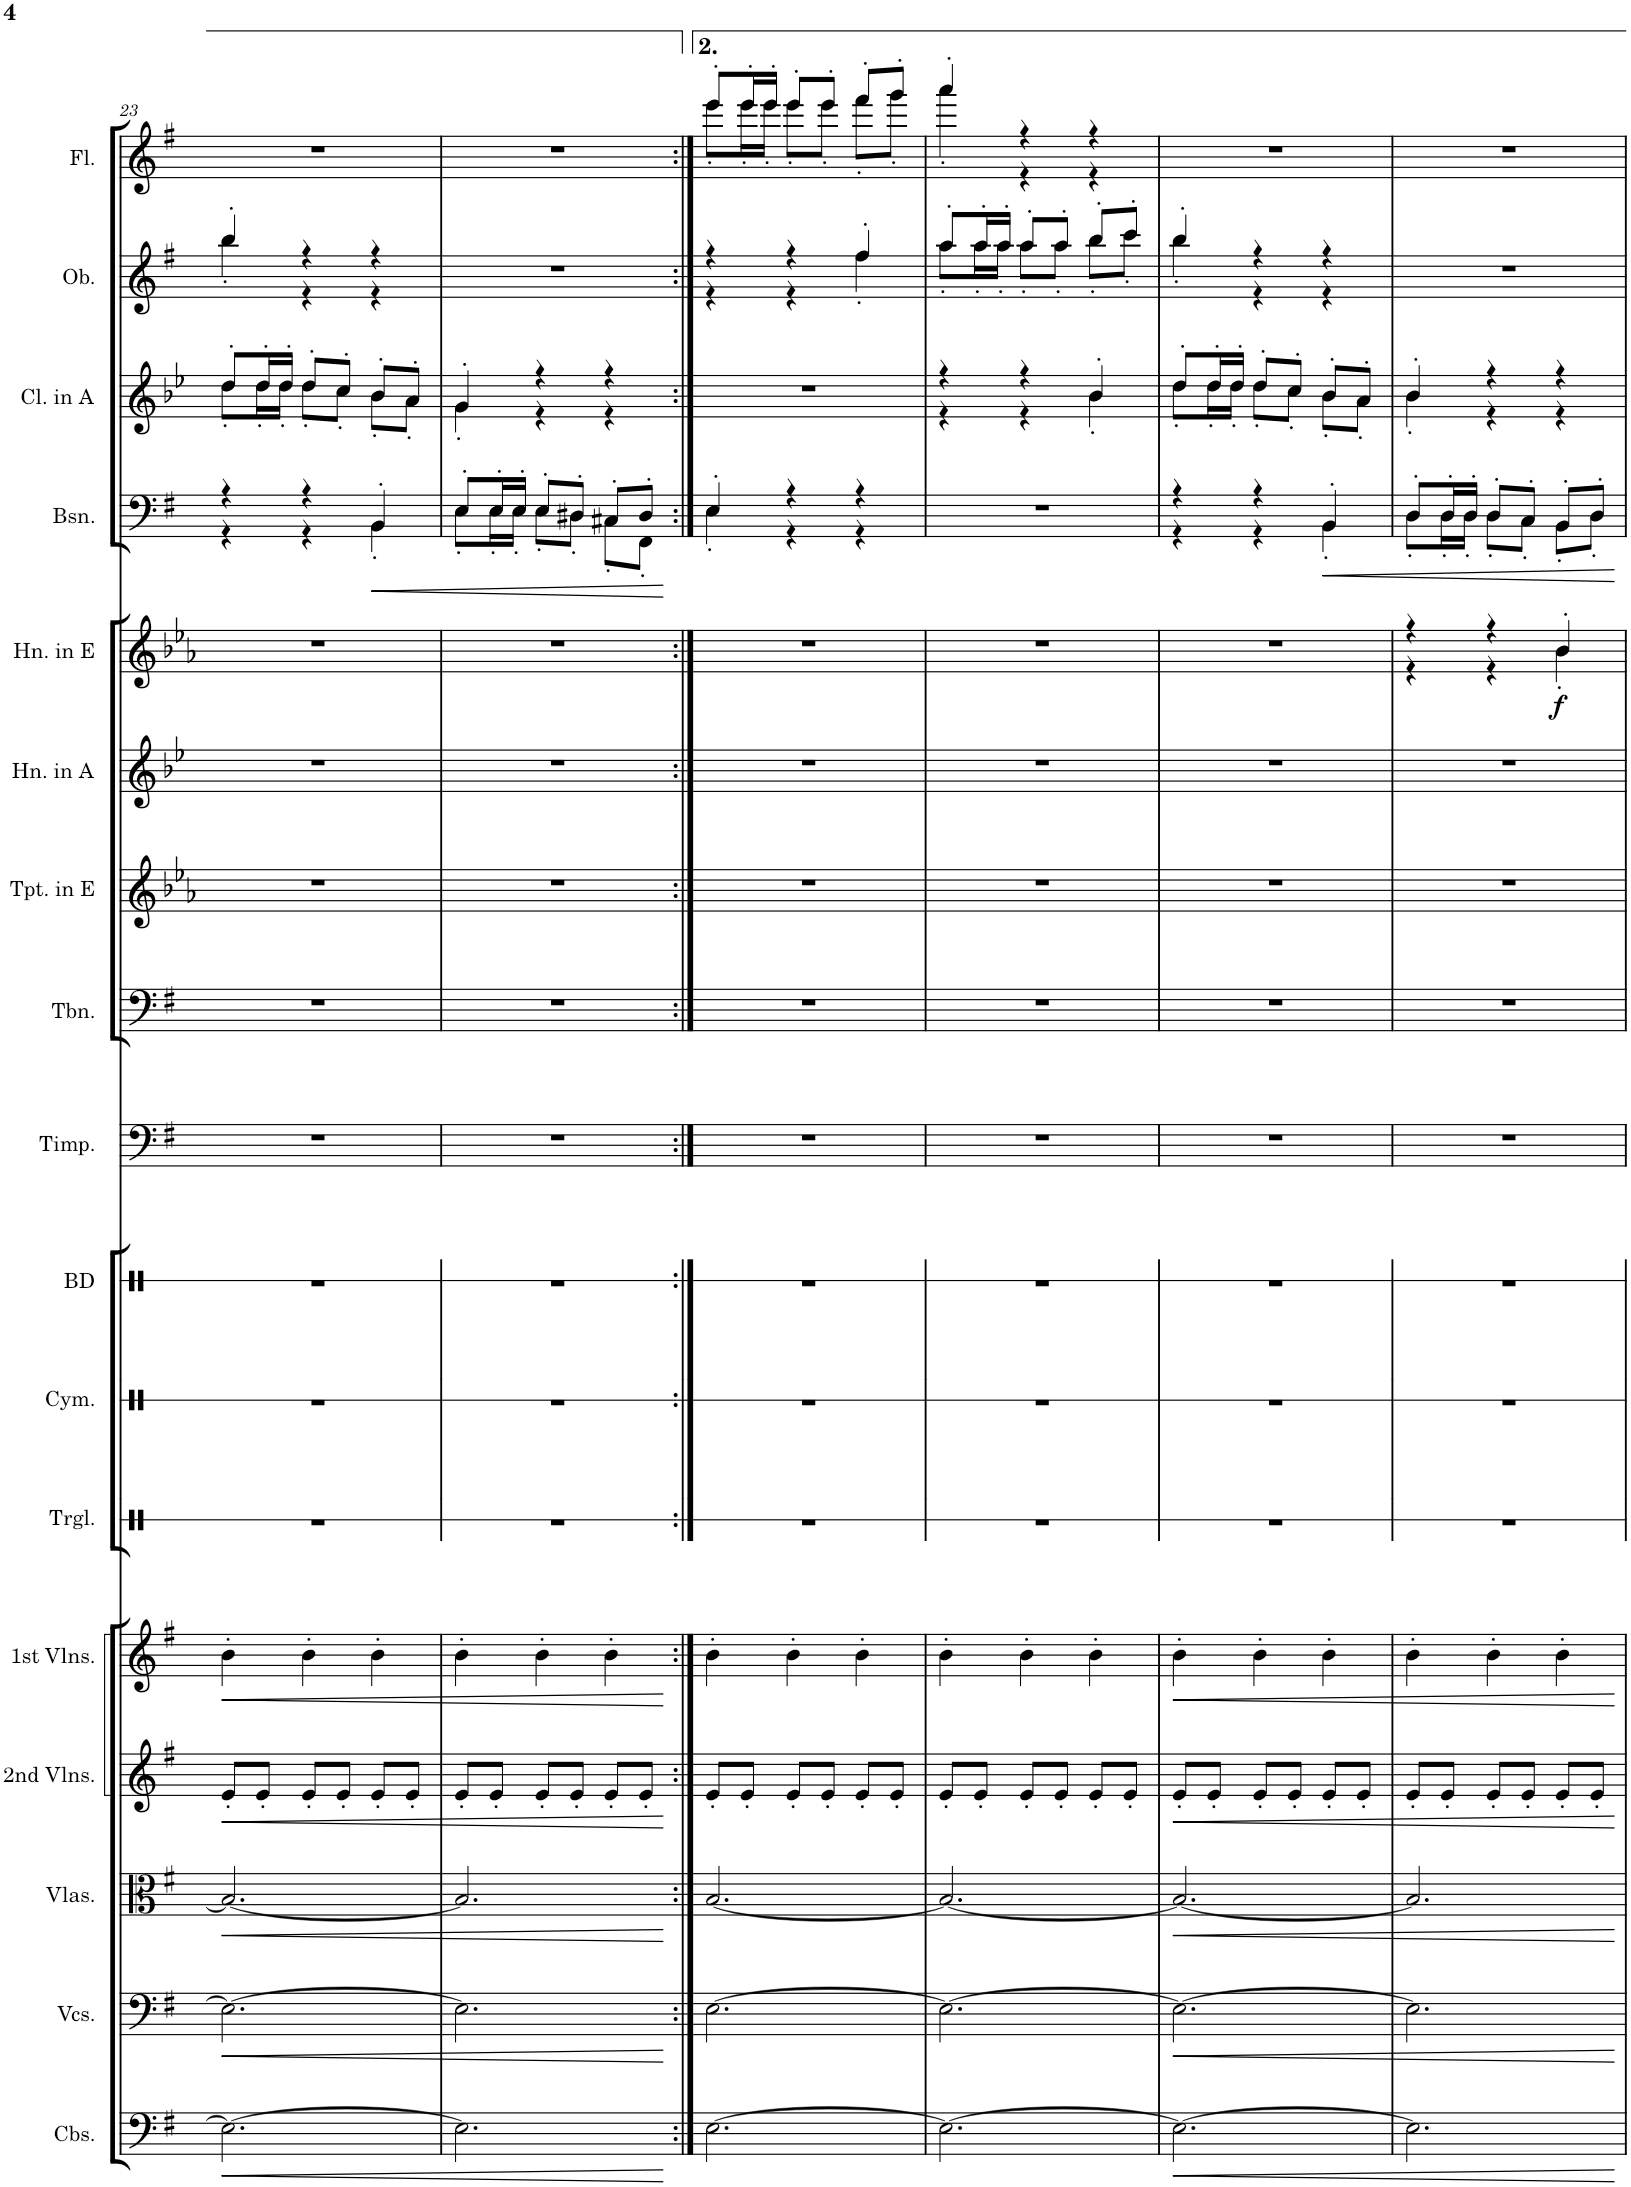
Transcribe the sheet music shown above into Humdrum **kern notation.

**kern	**dynam	**kern	**dynam	**kern	**dynam	**kern	**dynam	**kern	**dynam	**kern	**kern	**kern	**kern	**kern	**kern	**kern	**kern	**dynam	**kern	**dynam	**kern	**kern	**kern
*part17	*part17	*part16	*part16	*part15	*part15	*part14	*part14	*part13	*part13	*part12	*part11	*part10	*part9	*part8	*part7	*part6	*part5	*part5	*part4	*part4	*part3	*part2	*part1
*staff17	*staff17	*staff16	*staff16	*staff15	*staff15	*staff14	*staff14	*staff13	*staff13	*staff12	*staff11	*staff10	*staff9	*staff8	*staff7	*staff6	*staff5	*staff5	*staff4	*staff4	*staff3	*staff2	*staff1
*I"Contrabasses	*	*I"Violoncellos	*	*I"Violas	*	*I"2nd Violins	*	*I"1st Violins	*	*I"Triangle	*I"Cymbals	*I"Bass Drum	*I"Timpani in B and E	*I"Trombones I. II.	*I"Trumpets I. II. in E	*I"Horns III. IV. in A	*I"Horns I. II. in E	*	*I"Bassoons I. II.	*	*I"Clarinets I. II. in A	*I"Oboes I. II.	*I"Flutes I. II.
*I'Cbs.	*	*I'Vcs.	*	*I'Vlas.	*	*I'2nd Vlns.	*	*I'1st Vlns.	*	*I'Trgl.	*I'Cym.	*I'BD	*I'Timp.	*I'Tbn.	*I'Tpt. in E	*I'Hn. in A	*I'Hn. in E	*	*I'Bsn.	*	*I'Cl. in A	*I'Ob.	*I'Fl.
!!LO:PB:g=z
*clefF4	*	*clefF4	*	*clefC3	*	*clefG2	*	*clefG2	*	*clefX	*clefX	*clefX	*clefF4	*clefF4	*clefG2	*clefG2	*clefG2	*	*clefF4	*	*clefG2	*clefG2	*clefG2
*Trd7c12	*	*	*	*	*	*	*	*	*	*	*	*	*	*	*Trd-2c-4	*Trd2c3	*Trd5c8	*	*	*	*Trd2c3	*	*
*k[f#]	*	*k[f#]	*	*k[f#]	*	*k[f#]	*	*k[f#]	*	*k[]	*k[]	*k[]	*k[f#]	*k[f#]	*k[b-e-a-]	*k[b-e-]	*k[b-e-a-]	*	*k[f#]	*	*k[b-e-]	*k[f#]	*k[f#]
*M3/4	*	*M3/4	*	*M3/4	*	*M3/4	*	*M3/4	*	*M3/4	*M3/4	*M3/4	*M3/4	*M3/4	*M3/4	*M3/4	*M3/4	*	*M3/4	*	*M3/4	*M3/4	*M3/4
=23	=23	=23	=23	=23	=23	=23	=23	=23	=23	=23	=23	=23	=23	=23	=23	=23	=23	=23	=23	=23	=23	=23	=23
!	!LO:HP:b	!	!LO:HP:b	!	!LO:HP:b	!	!LO:HP:b	!	!LO:HP:b	!	!	!	!	!	!	!	!	!	!	!	!	!	!
*	*	*	*	*	*	*	*	*	*	*	*	*	*	*	*	*	*	*	*^	*	*^	*^	*
2.E\_	<	2.E\_	<	2.B/_	<	8e'/L	<	4b'\	<	2.r	2.r	2.r	2.r	2.r	2.r	2.r	2.r	.	4r	4r	.	8dd'/L	8dd'\L	4bb'/	4bb'\	2.r
.	.	.	.	.	.	8e'/J	.	.	.	.	.	.	.	.	.	.	.	.	.	.	.	16dd'/L	16dd'\L	.	.	.
.	.	.	.	.	.	.	.	.	.	.	.	.	.	.	.	.	.	.	.	.	.	16dd'/JJ	16dd'\JJ	.	.	.
.	.	.	.	.	.	8e'/L	.	4b'\	.	.	.	.	.	.	.	.	.	.	4r	4r	.	8dd'/L	8dd'\L	4r	4r	.
.	.	.	.	.	.	8e'/J	.	.	.	.	.	.	.	.	.	.	.	.	.	.	.	8cc'/J	8cc'\J	.	.	.
!	!	!	!	!	!	!	!	!	!	!	!	!	!	!	!	!	!	!	!	!	!LO:HP:b	!	!	!	!	!
.	.	.	.	.	.	8e'/L	.	4b'\	.	.	.	.	.	.	.	.	.	.	4BB'/	4BB'\	<	8b-'/L	8b-'\L	4r	4r	.
.	.	.	.	.	.	8e'/J	.	.	.	.	.	.	.	.	.	.	.	.	.	.	.	8a'/J	8a'\J	.	.	.
*	*	*	*	*	*	*	*	*	*	*	*	*	*	*	*	*	*	*	*	*	*	*	*	*v	*v	*
=24	=24	=24	=24	=24	=24	=24	=24	=24	=24	=24	=24	=24	=24	=24	=24	=24	=24	=24	=24	=24	=24	=24	=24	=24	=24
2.E\]	.	2.E\]	.	2.B/]	.	8e'/L	.	4b'\	.	2.r	2.r	2.r	2.r	2.r	2.r	2.r	2.r	.	8E'/L	8E'\L	.	4g'/	4g'\	2.r	2.r
.	.	.	.	.	.	8e'/J	.	.	.	.	.	.	.	.	.	.	.	.	16E'/L	16E'\L	.	.	.	.	.
.	.	.	.	.	.	.	.	.	.	.	.	.	.	.	.	.	.	.	16E'/JJ	16E'\JJ	.	.	.	.	.
.	.	.	.	.	.	8e'/L	.	4b'\	.	.	.	.	.	.	.	.	.	.	8E'/L	8E'\L	.	4r	4r	.	.
.	.	.	.	.	.	8e'/J	.	.	.	.	.	.	.	.	.	.	.	.	8D#X'/J	8D#'\J	.	.	.	.	.
.	.	.	.	.	.	8e'/L	.	4b'\	.	.	.	.	.	.	.	.	.	.	8C#X'/L	8C#'\L	.	4r	4r	.	.
.	.	.	.	.	.	8e'/J	.	.	.	.	.	.	.	.	.	.	.	.	8D#'/J	8FF#'\J	.	.	.	.	.
*	*	*	*	*	*	*	*	*	*	*	*	*	*	*	*	*	*	*	*v	*v	*	*	*	*	*
*	*	*	*	*	*	*	*	*	*	*	*	*	*	*	*	*	*	*	*	*	*v	*v	*	*
.	[	.	[	.	[	.	[	.	[	.	.	.	.	.	.	.	.	.	.	[	.	.	.
=25:|!	=25:|!	=25:|!	=25:|!	=25:|!	=25:|!	=25:|!	=25:|!	=25:|!	=25:|!	=25:|!	=25:|!	=25:|!	=25:|!	=25:|!	=25:|!	=25:|!	=25:|!	=25:|!	=25:|!	=25:|!	=25:|!	=25:|!	=25:|!
*	*	*	*	*	*	*	*	*	*	*	*	*	*	*	*	*	*	*	*^	*	*	*^	*^
[2.E\	.	[2.E\	.	[2.B/	.	8e'/L	.	4b'\	.	2.r	2.r	2.r	2.r	2.r	2.r	2.r	2.r	.	4E'/	4E'\	.	2.r	4r	4r	8eee'/L	8eee'\L
.	.	.	.	.	.	8e'/J	.	.	.	.	.	.	.	.	.	.	.	.	.	.	.	.	.	.	16eee'/L	16eee'\L
.	.	.	.	.	.	.	.	.	.	.	.	.	.	.	.	.	.	.	.	.	.	.	.	.	16eee'/JJ	16eee'\JJ
.	.	.	.	.	.	8e'/L	.	4b'\	.	.	.	.	.	.	.	.	.	.	4r	4r	.	.	4r	4r	8eee'/L	8eee'\L
.	.	.	.	.	.	8e'/J	.	.	.	.	.	.	.	.	.	.	.	.	.	.	.	.	.	.	8eee'/J	8eee'\J
.	.	.	.	.	.	8e'/L	.	4b'\	.	.	.	.	.	.	.	.	.	.	4r	4r	.	.	4ff#'/	4ff#'\	8fff#'/L	8fff#'\L
.	.	.	.	.	.	8e'/J	.	.	.	.	.	.	.	.	.	.	.	.	.	.	.	.	.	.	8ggg'/J	8ggg'\J
*	*	*	*	*	*	*	*	*	*	*	*	*	*	*	*	*	*	*	*v	*v	*	*	*	*	*	*
=26	=26	=26	=26	=26	=26	=26	=26	=26	=26	=26	=26	=26	=26	=26	=26	=26	=26	=26	=26	=26	=26	=26	=26	=26	=26
*	*	*	*	*	*	*	*	*	*	*	*	*	*	*	*	*	*	*	*	*	*^	*	*	*	*
2.E\_	.	2.E\_	.	2.B/_	.	8e'/L	.	4b'\	.	2.r	2.r	2.r	2.r	2.r	2.r	2.r	2.r	.	2.r	.	4r	4r	8aa'/L	8aa'\L	4aaa'/	4aaa'\
.	.	.	.	.	.	8e'/J	.	.	.	.	.	.	.	.	.	.	.	.	.	.	.	.	16aa'/L	16aa'\L	.	.
.	.	.	.	.	.	.	.	.	.	.	.	.	.	.	.	.	.	.	.	.	.	.	16aa'/JJ	16aa'\JJ	.	.
.	.	.	.	.	.	8e'/L	.	4b'\	.	.	.	.	.	.	.	.	.	.	.	.	4r	4r	8aa'/L	8aa'\L	4r	4r
.	.	.	.	.	.	8e'/J	.	.	.	.	.	.	.	.	.	.	.	.	.	.	.	.	8aa'/J	8aa'\J	.	.
.	.	.	.	.	.	8e'/L	.	4b'\	.	.	.	.	.	.	.	.	.	.	.	.	4b-'/	4b-'\	8bb'/L	8bb'\L	4r	4r
.	.	.	.	.	.	8e'/J	.	.	.	.	.	.	.	.	.	.	.	.	.	.	.	.	8ccc'/J	8ccc'\J	.	.
*	*	*	*	*	*	*	*	*	*	*	*	*	*	*	*	*	*	*	*	*	*	*	*	*	*v	*v
=27	=27	=27	=27	=27	=27	=27	=27	=27	=27	=27	=27	=27	=27	=27	=27	=27	=27	=27	=27	=27	=27	=27	=27	=27	=27
!	!LO:HP:b	!	!LO:HP:b	!	!LO:HP:b	!	!LO:HP:b	!	!LO:HP:b	!	!	!	!	!	!	!	!	!	!	!	!	!	!	!	!
*	*	*	*	*	*	*	*	*	*	*	*	*	*	*	*	*	*	*	*^	*	*	*	*	*	*
2.E\_	<	2.E\_	<	2.B/_	<	8e'/L	<	4b'\	<	2.r	2.r	2.r	2.r	2.r	2.r	2.r	2.r	.	4r	4r	.	8dd'/L	8dd'\L	4bb'/	4bb'\	2.r
.	.	.	.	.	.	8e'/J	.	.	.	.	.	.	.	.	.	.	.	.	.	.	.	16dd'/L	16dd'\L	.	.	.
.	.	.	.	.	.	.	.	.	.	.	.	.	.	.	.	.	.	.	.	.	.	16dd'/JJ	16dd'\JJ	.	.	.
.	.	.	.	.	.	8e'/L	.	4b'\	.	.	.	.	.	.	.	.	.	.	4r	4r	.	8dd'/L	8dd'\L	4r	4r	.
.	.	.	.	.	.	8e'/J	.	.	.	.	.	.	.	.	.	.	.	.	.	.	.	8cc'/J	8cc'\J	.	.	.
!	!	!	!	!	!	!	!	!	!	!	!	!	!	!	!	!	!	!	!	!	!LO:HP:b	!	!	!	!	!
.	.	.	.	.	.	8e'/L	.	4b'\	.	.	.	.	.	.	.	.	.	.	4BB'/	4BB'\	<	8b-'/L	8b-'\L	4r	4r	.
.	.	.	.	.	.	8e'/J	.	.	.	.	.	.	.	.	.	.	.	.	.	.	.	8a'/J	8a'\J	.	.	.
*	*	*	*	*	*	*	*	*	*	*	*	*	*	*	*	*	*	*	*	*	*	*	*	*v	*v	*
=28	=28	=28	=28	=28	=28	=28	=28	=28	=28	=28	=28	=28	=28	=28	=28	=28	=28	=28	=28	=28	=28	=28	=28	=28	=28
*	*	*	*	*	*	*	*	*	*	*	*	*	*	*	*	*	*^	*	*	*	*	*	*	*	*
2.E\]	.	2.E\]	.	2.B/]	.	8e'/L	.	4b'\	.	2.r	2.r	2.r	2.r	2.r	2.r	2.r	4r	4r	.	8D'/L	8D'\L	.	4b-'/	4b-'\	2.r	2.r
.	.	.	.	.	.	8e'/J	.	.	.	.	.	.	.	.	.	.	.	.	.	16D'/L	16D'\L	.	.	.	.	.
.	.	.	.	.	.	.	.	.	.	.	.	.	.	.	.	.	.	.	.	16D'/JJ	16D'\JJ	.	.	.	.	.
.	.	.	.	.	.	8e'/L	.	4b'\	.	.	.	.	.	.	.	.	4r	4r	.	8D'/L	8D'\L	.	4r	4r	.	.
.	.	.	.	.	.	8e'/J	.	.	.	.	.	.	.	.	.	.	.	.	.	8C'/J	8C'\J	.	.	.	.	.
!	!	!	!	!	!	!	!	!	!	!	!	!	!	!	!	!	!	!	!LO:DY:b	!	!	!	!	!	!	!
.	.	.	.	.	.	8e'/L	.	4b'\	.	.	.	.	.	.	.	.	4b-'/	4b-'\	f	8BB'/L	8BB'\L	.	4r	4r	.	.
.	.	.	.	.	.	8e'/J	.	.	.	.	.	.	.	.	.	.	.	.	.	8D'/J	8D'\J	.	.	.	.	.
*	*	*	*	*	*	*	*	*	*	*	*	*	*	*	*	*	*v	*v	*	*	*	*	*v	*v	*	*
*	*	*	*	*	*	*	*	*	*	*	*	*	*	*	*	*	*	*	*v	*v	*	*	*	*
.	[	.	[	.	[	.	[	.	[	.	.	.	.	.	.	.	.	.	.	[	.	.	.
=	=	=	=	=	=	=	=	=	=	=	=	=	=	=	=	=	=	=	=	=	=	=	=
*-	*-	*-	*-	*-	*-	*-	*-	*-	*-	*-	*-	*-	*-	*-	*-	*-	*-	*-	*-	*-	*-	*-	*-
